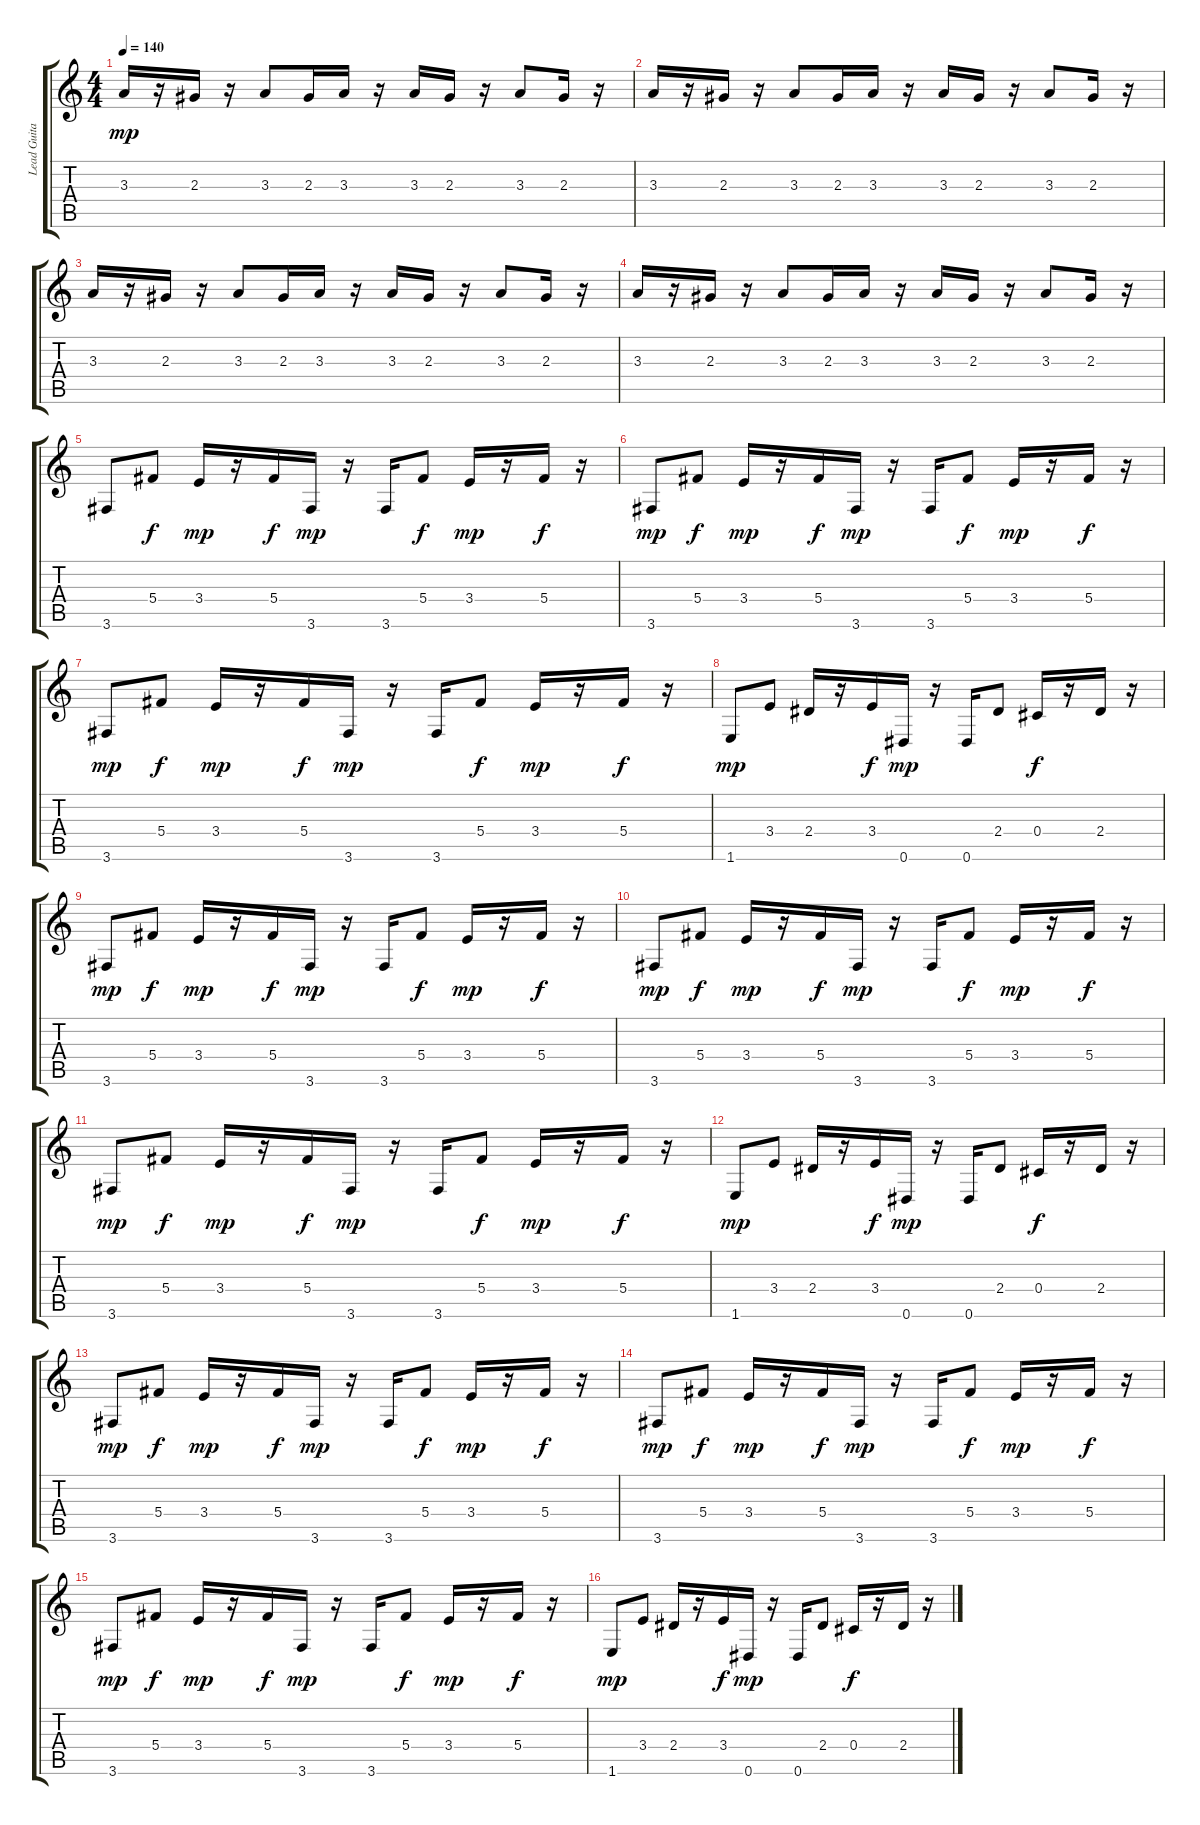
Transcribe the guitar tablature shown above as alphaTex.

\track ("Lead Guitar" "Lead Guita") {instrument overdrivenguitar}
\staff {score tabs}
\tuning (Eb4 Bb3 Gb3 Db3 Ab2 Eb2) {hide}
\ts (4 4)
\tempo 140
\clef g2
\ks c
3.3.16{dy mp volume 13 balance 16} r.16 2.3.16 r.16 3.3.8 2.3.16 3.3.16 r.16 3.3.16 2.3.16 r.16 3.3.8 2.3.16 r.16 |
3.3.16 r.16 2.3.16 r.16 3.3.8 2.3.16 3.3.16 r.16 3.3.16 2.3.16 r.16 3.3.8 2.3.16 r.16 |
3.3.16 r.16 2.3.16 r.16 3.3.8 2.3.16 3.3.16 r.16 3.3.16 2.3.16 r.16 3.3.8 2.3.16 r.16 |
3.3.16 r.16 2.3.16 r.16 3.3.8 2.3.16 3.3.16 r.16 3.3.16 2.3.16 r.16 3.3.8 2.3.16 r.16 |
3.6.8 5.4.8{dy f} 3.4.16{dy mp} r.16 5.4.16{dy f} 3.6.16{dy mp} r.16 3.6.16 5.4.8{dy f} 3.4.16{dy mp} r.16 5.4.16{dy f} r.16 |
3.6.8{dy mp} 5.4.8{dy f} 3.4.16{dy mp} r.16 5.4.16{dy f} 3.6.16{dy mp} r.16 3.6.16 5.4.8{dy f} 3.4.16{dy mp} r.16 5.4.16{dy f} r.16 |
3.6.8{dy mp} 5.4.8{dy f} 3.4.16{dy mp} r.16 5.4.16{dy f} 3.6.16{dy mp} r.16 3.6.16 5.4.8{dy f} 3.4.16{dy mp} r.16 5.4.16{dy f} r.16 |
1.6.8{dy mp} 3.4.8 2.4.16 r.16 3.4.16{dy f} 0.6.16{dy mp} r.16 0.6.16 2.4.8 0.4.16{dy f} r.16 2.4.16 r.16 |
3.6.8{dy mp} 5.4.8{dy f} 3.4.16{dy mp} r.16 5.4.16{dy f} 3.6.16{dy mp} r.16 3.6.16 5.4.8{dy f} 3.4.16{dy mp} r.16 5.4.16{dy f} r.16 |
3.6.8{dy mp} 5.4.8{dy f} 3.4.16{dy mp} r.16 5.4.16{dy f} 3.6.16{dy mp} r.16 3.6.16 5.4.8{dy f} 3.4.16{dy mp} r.16 5.4.16{dy f} r.16 |
3.6.8{dy mp} 5.4.8{dy f} 3.4.16{dy mp} r.16 5.4.16{dy f} 3.6.16{dy mp} r.16 3.6.16 5.4.8{dy f} 3.4.16{dy mp} r.16 5.4.16{dy f} r.16 |
1.6.8{dy mp} 3.4.8 2.4.16 r.16 3.4.16{dy f} 0.6.16{dy mp} r.16 0.6.16 2.4.8 0.4.16{dy f} r.16 2.4.16 r.16 |
3.6.8{dy mp} 5.4.8{dy f} 3.4.16{dy mp} r.16 5.4.16{dy f} 3.6.16{dy mp} r.16 3.6.16 5.4.8{dy f} 3.4.16{dy mp} r.16 5.4.16{dy f} r.16 |
3.6.8{dy mp} 5.4.8{dy f} 3.4.16{dy mp} r.16 5.4.16{dy f} 3.6.16{dy mp} r.16 3.6.16 5.4.8{dy f} 3.4.16{dy mp} r.16 5.4.16{dy f} r.16 |
3.6.8{dy mp} 5.4.8{dy f} 3.4.16{dy mp} r.16 5.4.16{dy f} 3.6.16{dy mp} r.16 3.6.16 5.4.8{dy f} 3.4.16{dy mp} r.16 5.4.16{dy f} r.16 |
1.6.8{dy mp} 3.4.8 2.4.16 r.16 3.4.16{dy f} 0.6.16{dy mp} r.16 0.6.16 2.4.8 0.4.16{dy f} r.16 2.4.16 r.16
